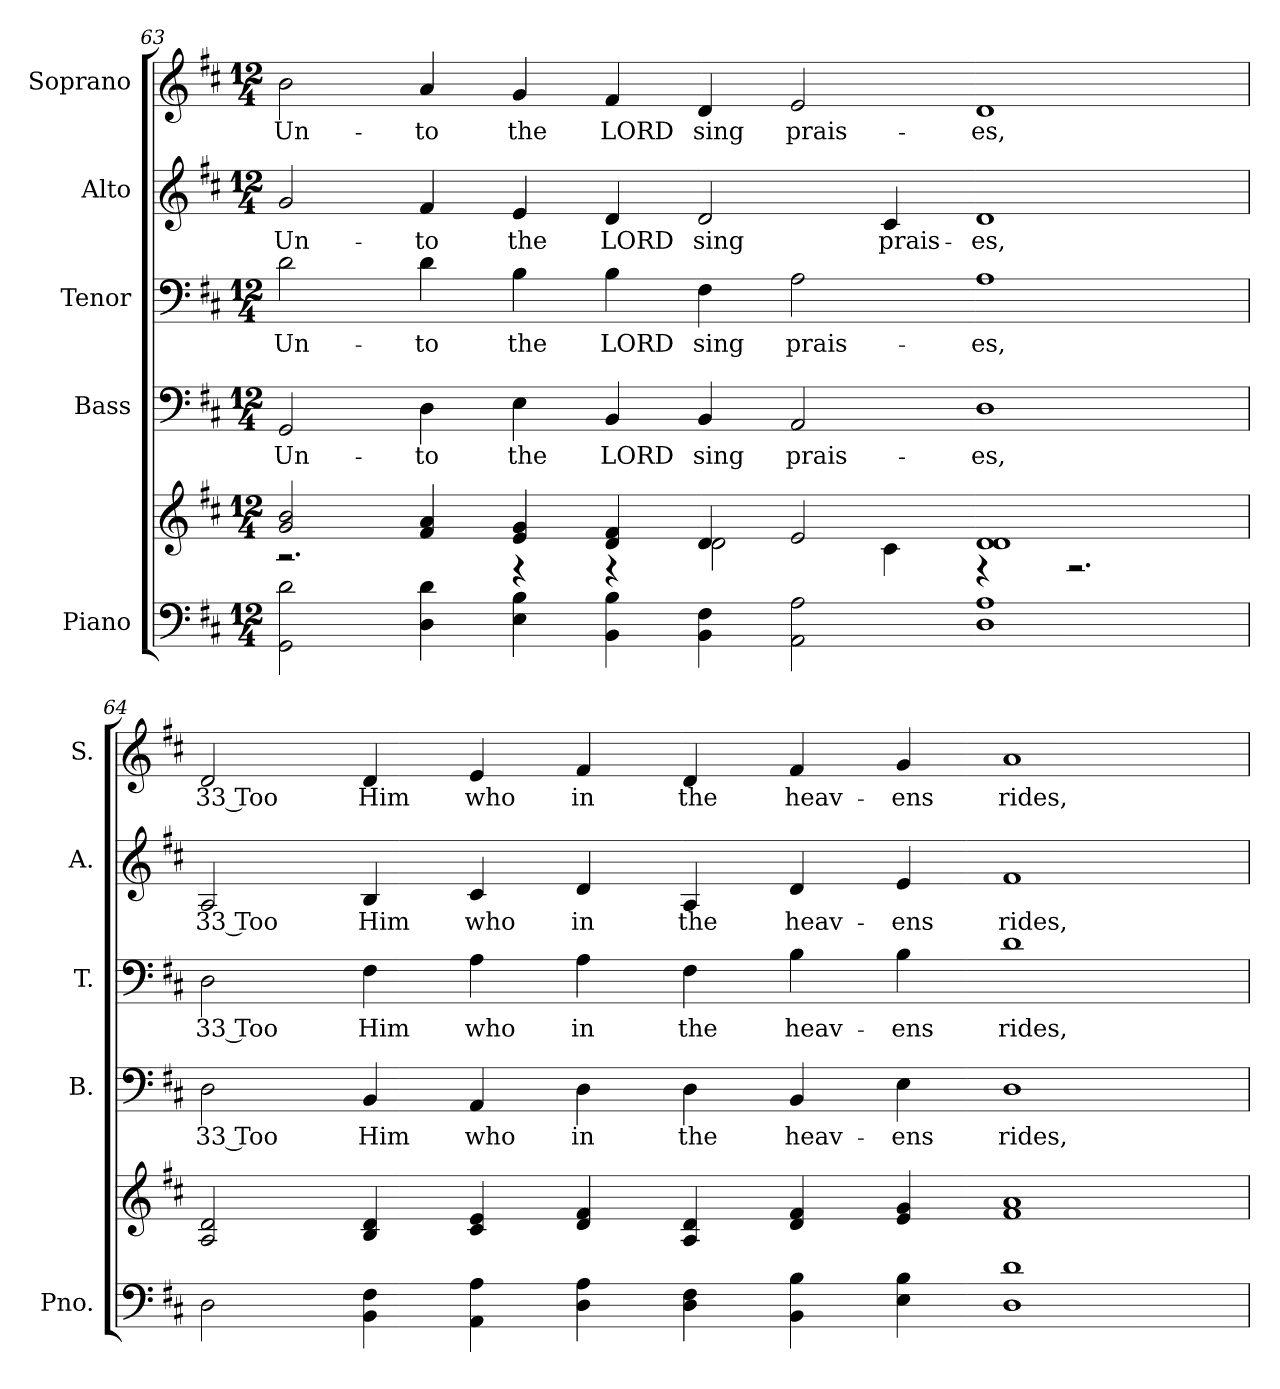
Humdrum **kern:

**kern	**kern	**kern	**text	**kern	**text	**kern	**text	**kern	**text
*part5	*part5	*part4	*part4	*part3	*part3	*part2	*part2	*part1	*part1
*staff6	*staff5	*staff4	*staff4	*staff3	*staff3	*staff2	*staff2	*staff1	*staff1
*I"Piano	*	*I"Bass	*	*I"Tenor	*	*I"Alto	*	*I"Soprano	*
*I'Pno.	*	*I'B.	*	*I'T.	*	*I'A.	*	*I'S.	*
!!LO:PB:g=z
*clefF4	*clefG2	*clefF4	*	*clefF4	*	*clefG2	*	*clefG2	*
*k[f#c#]	*k[f#c#]	*k[f#c#]	*	*k[f#c#]	*	*k[f#c#]	*	*k[f#c#]	*
*D:	*D:	*D:	*	*D:	*	*D:	*	*D:	*
*M12/4	*M12/4	*M12/4	*	*M12/4	*	*M12/4	*	*M12/4	*
=63	=63	=63	=63	=63	=63	=63	=63	=63	=63
*	*^	*	*	*	*	*	*	*	*
!	!	!	!	!LO:LY:b:color=#000000	!	!	!	!	!	!
!	!	!	!	!	!	!LO:LY:b:color=#000000	!	!	!	!
!	!	!	!	!	!	!	!	!LO:LY:b:color=#000000	!	!
!	!	!	!	!	!	!	!	!	!	!LO:LY:b:color=#000000
2GGi\ 2di	2gi/ 2bi	2.r	2GGi/	Un-	2di\	Un-	2gi/	Un-	2bi\	Un-
!	!	!	!	!LO:LY:b:color=#000000	!	!	!	!	!	!
!	!	!	!	!	!	!LO:LY:b:color=#000000	!	!	!	!
!	!	!	!	!	!	!	!	!LO:LY:b:color=#000000	!	!
!	!	!	!	!	!	!	!	!	!	!LO:LY:b:color=#000000
4Di\ 4di	4f#i/ 4ai	.	4Di\	-to	4di\	-to	4f#i/	-to	4ai/	-to
!	!	!	!	!LO:LY:b:color=#000000	!	!	!	!	!	!
!	!	!	!	!	!	!LO:LY:b:color=#000000	!	!	!	!
!	!	!	!	!	!	!	!	!LO:LY:b:color=#000000	!	!
!	!	!	!	!	!	!	!	!	!	!LO:LY:b:color=#000000
4Ei\ 4Bi	4ei/ 4gi	4r	4Ei\	the	4Bi\	the	4ei/	the	4gi/	the
!	!	!	!	!LO:LY:b:color=#000000	!	!	!	!	!	!
!	!	!	!	!	!	!LO:LY:b:color=#000000	!	!	!	!
!	!	!	!	!	!	!	!	!LO:LY:b:color=#000000	!	!
!	!	!	!	!	!	!	!	!	!	!LO:LY:b:color=#000000
4BBi\ 4Bi	4di/ 4f#i	4r	4BBi/	LORD	4Bi\	LORD	4di/	LORD	4f#i/	LORD
!	!	!	!	!LO:LY:b:color=#000000	!	!	!	!	!	!
!	!	!	!	!	!	!LO:LY:b:color=#000000	!	!	!	!
!	!	!	!	!	!	!	!	!LO:LY:b:color=#000000	!	!
!	!	!	!	!	!	!	!	!	!	!LO:LY:b:color=#000000
4BBi\ 4F#i	4di/	2di\	4BBi/	sing	4F#i\	sing	2di/	sing	4di/	sing
!	!	!	!	!LO:LY:b:color=#000000	!	!	!	!	!	!
!	!	!	!	!	!	!LO:LY:b:color=#000000	!	!	!	!
!	!	!	!	!	!	!	!	!	!	!LO:LY:b:color=#000000
2AAi\ 2Ai	2ei/	.	2AAi/	prais-	2Ai\	prais-	.	.	2ei/	prais-
!	!	!	!	!	!	!	!	!LO:LY:b:color=#000000	!	!
.	.	4c#i\	.	.	.	.	4c#i/	prais-	.	.
!	!	!	!	!LO:LY:b:color=#000000	!	!	!	!	!	!
!	!	!	!	!	!	!LO:LY:b:color=#000000	!	!	!	!
!	!	!	!	!	!	!	!	!LO:LY:b:color=#000000	!	!
!	!	!	!	!	!	!	!	!	!	!LO:LY:b:color=#000000
1Di 1Ai	1di 1di	4r	1Di	-es,	1Ai	-es,	1di	-es,	1di	-es,
.	.	2.r	.	.	.	.	.	.	.	.
*	*v	*v	*	*	*	*	*	*	*	*
=64	=64	=64	=64	=64	=64	=64	=64	=64	=64
*	*^	*	*	*	*	*	*	*	*
!	!	!	!	!LO:LY:b:color=#000000	!	!	!	!	!	!
*	*v	*v	*	*	*	*	*	*	*	*
*	*^	*	*	*	*	*	*	*	*
!	!	!	!	!	!	!LO:LY:b:color=#000000	!	!	!	!
*	*v	*v	*	*	*	*	*	*	*	*
*	*^	*	*	*	*	*	*	*	*
!	!	!	!	!	!	!	!	!LO:LY:b:color=#000000	!	!
*	*v	*v	*	*	*	*	*	*	*	*
*	*^	*	*	*	*	*	*	*	*
!	!	!	!	!	!	!	!	!	!	!LO:LY:b:color=#000000
*	*v	*v	*	*	*	*	*	*	*	*
2Di\	2Ai/ 2di	2Di\	33 Too	2Di\	33 Too	2Ai/	33 Too	2di/	33 Too
!	!	!	!LO:LY:b:color=#000000	!	!	!	!	!	!
!	!	!	!	!	!LO:LY:b:color=#000000	!	!	!	!
!	!	!	!	!	!	!	!LO:LY:b:color=#000000	!	!
!	!	!	!	!	!	!	!	!	!LO:LY:b:color=#000000
4BBi\ 4F#i	4Bi/ 4di	4BBi/	Him	4F#i\	Him	4Bi/	Him	4di/	Him
!	!	!	!LO:LY:b:color=#000000	!	!	!	!	!	!
!	!	!	!	!	!LO:LY:b:color=#000000	!	!	!	!
!	!	!	!	!	!	!	!LO:LY:b:color=#000000	!	!
!	!	!	!	!	!	!	!	!	!LO:LY:b:color=#000000
4AAi\ 4Ai	4c#i/ 4ei	4AAi/	who	4Ai\	who	4c#i/	who	4ei/	who
!	!	!	!LO:LY:b:color=#000000	!	!	!	!	!	!
!	!	!	!	!	!LO:LY:b:color=#000000	!	!	!	!
!	!	!	!	!	!	!	!LO:LY:b:color=#000000	!	!
!	!	!	!	!	!	!	!	!	!LO:LY:b:color=#000000
4Di\ 4Ai	4di/ 4f#i	4Di\	in	4Ai\	in	4di/	in	4f#i/	in
!	!	!	!LO:LY:b:color=#000000	!	!	!	!	!	!
!	!	!	!	!	!LO:LY:b:color=#000000	!	!	!	!
!	!	!	!	!	!	!	!LO:LY:b:color=#000000	!	!
!	!	!	!	!	!	!	!	!	!LO:LY:b:color=#000000
4Di\ 4F#i	4Ai/ 4di	4Di\	the	4F#i\	the	4Ai/	the	4di/	the
!	!	!	!LO:LY:b:color=#000000	!	!	!	!	!	!
!	!	!	!	!	!LO:LY:b:color=#000000	!	!	!	!
!	!	!	!	!	!	!	!LO:LY:b:color=#000000	!	!
!	!	!	!	!	!	!	!	!	!LO:LY:b:color=#000000
4BBi\ 4Bi	4di/ 4f#i	4BBi/	heav-	4Bi\	heav-	4di/	heav-	4f#i/	heav-
!	!	!	!LO:LY:b:color=#000000	!	!	!	!	!	!
!	!	!	!	!	!LO:LY:b:color=#000000	!	!	!	!
!	!	!	!	!	!	!	!LO:LY:b:color=#000000	!	!
!	!	!	!	!	!	!	!	!	!LO:LY:b:color=#000000
4Ei\ 4Bi	4ei/ 4gi	4Ei\	-ens	4Bi\	-ens	4ei/	-ens	4gi/	-ens
!	!	!	!LO:LY:b:color=#000000	!	!	!	!	!	!
!	!	!	!	!	!LO:LY:b:color=#000000	!	!	!	!
!	!	!	!	!	!	!	!LO:LY:b:color=#000000	!	!
!	!	!	!	!	!	!	!	!	!LO:LY:b:color=#000000
1Di 1di	1f#i 1ai	1Di	rides,	1di	rides,	1f#i	rides,	1ai	rides,
=	=	=	=	=	=	=	=	=	=
*-	*-	*-	*-	*-	*-	*-	*-	*-	*-
